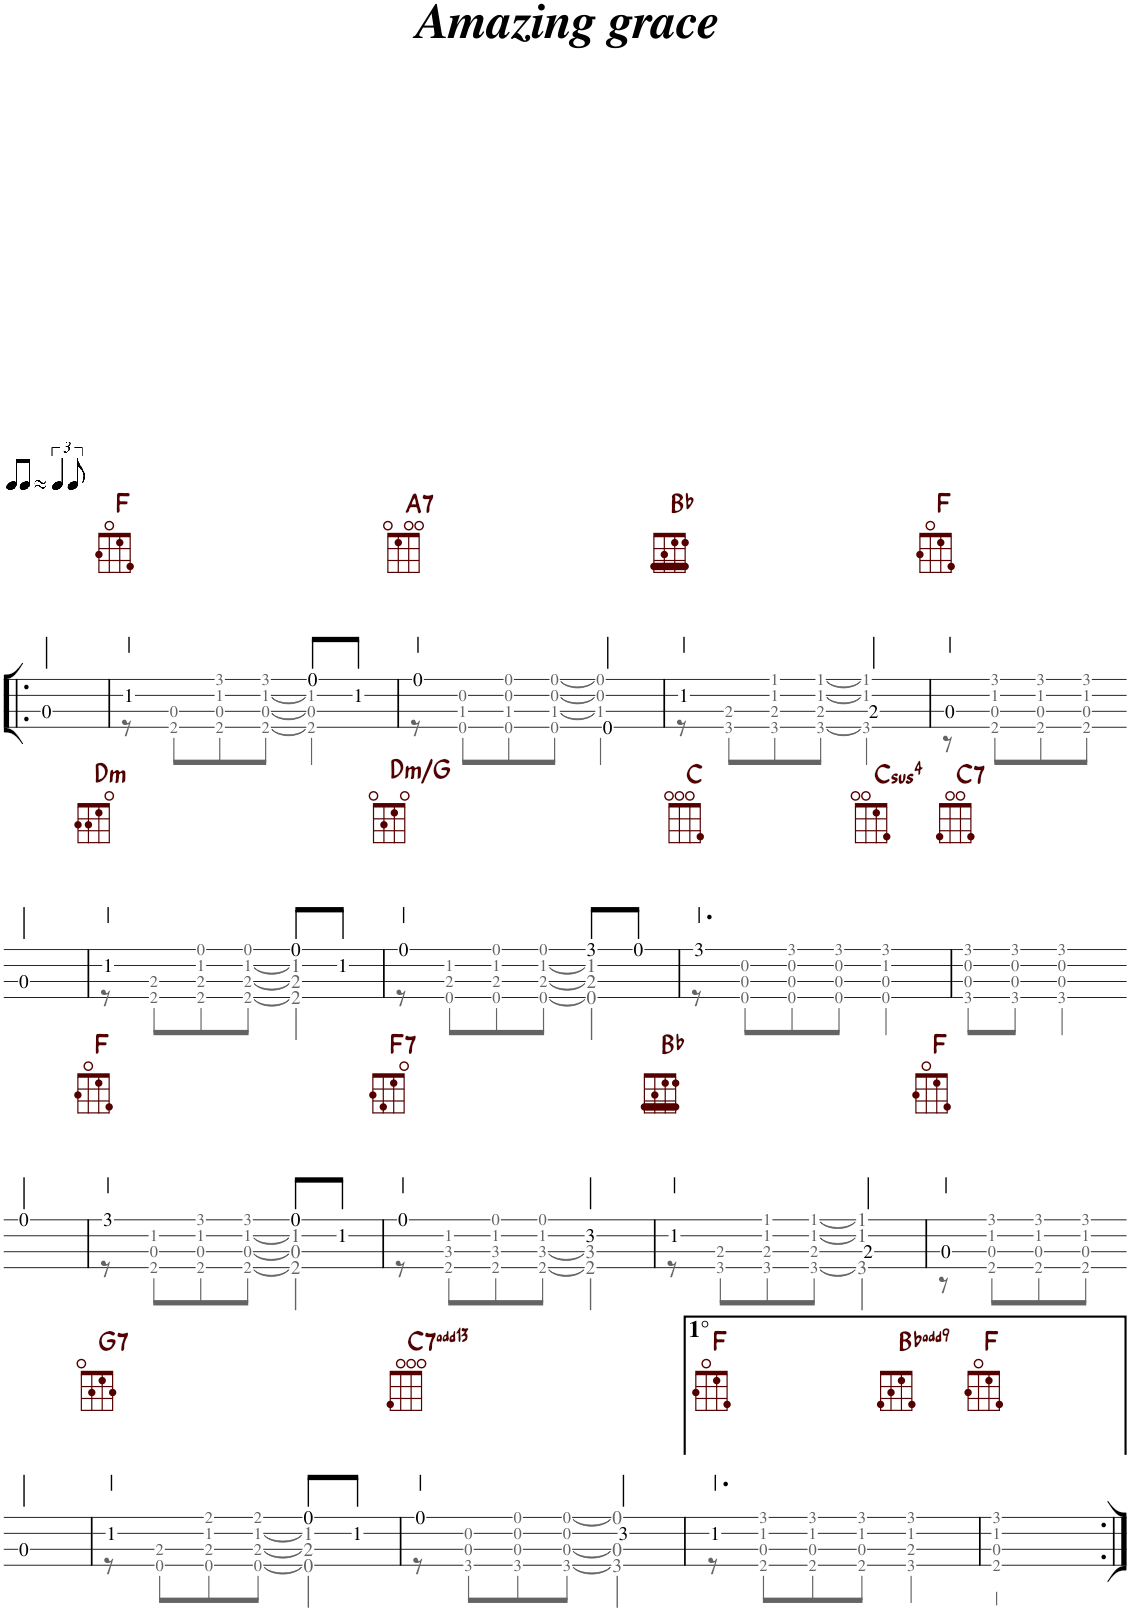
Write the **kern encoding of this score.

**kern	**harte
*part1	*part1
*staff1	*
*I"Ukulélé [Tablature]	*
*stria4	*
*k[]	*
*M3/4	*
=1!|:	=1!|:
4c/	.
=2	=2
*^	*
2f/	8r	F:maj
.	8a!i\ 8c!i\L	.
.	8a!i\ 8c!i\ 8f!i\ 8cc!i\	.
.	[8a!i\ [8c!i\ [8f!i\ 8cc!i\J	.
8a/L	4a!i\] 4c!i\] 4f!i\]	.
8f/J	.	.
=3	=3	=3
!	!	!LO:H:kt=7
2a/	8r	A:7
.	8g!i\ 8c#!i\ 8e!i\L	.
.	8g!i\ 8c#!i\ 8e!i\ 8a!i\	.
.	8g!i\ [8c#!i\ [8e!i\ [8a!i\J	.
4g/	4c#!i\] 4e!i\] 4a!i\]	.
=4	=4	=4
2f/	8r	Bb:maj
.	8b-!i\ 8d!i\L	.
.	8b-!i\ 8d!i\ 8f!i\ 8b-!i\	.
.	[8b-!i\ 8d!i\ [8f!i\ [8b-!i\J	.
4d/	4b-!i\] 4f!i\] 4b-!i\]	.
=5	=5	=5
2c/	8r	F:maj
.	8a!i\ 8c!i\ 8f!i\ 8cc!i\L	.
.	8a!i\ 8c!i\ 8f!i\ 8cc!i\	.
.	8a!i\ 8c!i\ 8f!i\ 8cc!i\J	.
*v	*v	*
!!LO:LB:g=z
=6-	=6-
4c/	.
=7	=7
*^	*
!	!	!LO:H:kt=m
2f/	8r	D:min
.	8a!i\ 8d!i\L	.
.	8a!i\ 8d!i\ 8f!i\ 8a!i\	.
.	[8a!i\ [8d!i\ [8f!i\ 8a!i\J	.
8a/L	4ai\] 4di\] 4fi\]	.
8f/J	.	.
=8	=8	=8
!	!	!LO:H:kt=m
2a/	8r	D:min/4
.	8g!i\ 8d!i\ 8f!i\L	.
.	8g!i\ 8d!i\ 8f!i\ 8a!i\	.
.	[8g!i\ [8d!i\ [8f!i\ 8a!i\J	.
8cc/L	4gi\] 4di\] 4fi\]	.
8a/J	.	.
=9	=9	=9
2.cc/	8r	C:maj
.	8g!i\ 8c!i\ 8e!i\L	.
.	8g!i\ 8c!i\ 8e!i\ 8cc!i\	.
.	8g!i\ 8c!i\ 8e!i\ 8cc!i\J	.
!	!	!LO:H:kt=4
.	4g!i\ 4c!i\ 4f!i\ 4cc!i\	C:sus4
=10	=10	=10
!	!	!LO:H:kt=7
2ryy	8b-!i\ 8c!i\ 8e!i\ 8cc!i\L	C:7
.	8b-!i\ 8c!i\ 8e!i\ 8cc!i\J	.
.	4b-!i\ 4c!i\ 4e!i\ 4cc!i\	.
*v	*v	*
!!LO:LB:g=z
=11-	=11-
4a/	.
=12	=12
*^	*
2cc/	8r	F:maj
.	8a!i\ 8c!i\ 8f!i\L	.
.	8a!i\ 8c!i\ 8f!i\ 8cc!i\	.
.	[8a!i\ [8c!i\ [8f!i\ 8cc!i\J	.
8a/L	4ai\] 4ci\] 4fi\]	.
8f/J	.	.
=13	=13	=13
!	!	!LO:H:kt=7
2a/	8r	F:7
.	8a!i\ 8e-!i\ 8f!i\L	.
.	8a!i\ 8e-!i\ 8f!i\ 8a!i\	.
.	[8a!i\ [8e-!i\ 8f!i\ 8a!i\J	.
4g/	4ai\] 4e-i\]	.
=14	=14	=14
2f/	8r	Bb:maj
.	8b-!i\ 8d!i\L	.
.	8b-!i\ 8d!i\ 8f!i\ 8b-!i\	.
.	[8b-!i\ 8d!i\ [8f!i\ [8b-!i\J	.
4d/	4b-i\] 4fi\] 4b-i\]	.
=15	=15	=15
2c/	8r	F:maj
.	8a!i\ 8c!i\ 8f!i\ 8cc!i\L	.
.	8a!i\ 8c!i\ 8f!i\ 8cc!i\	.
.	8a!i\ 8c!i\ 8f!i\ 8cc!i\J	.
*v	*v	*
!!LO:LB:g=z
=16-	=16-
4c/	.
=17	=17
*^	*
!	!	!LO:H:kt=7
2f/	8r	G:7
.	8g!i\ 8d!i\L	.
.	8g!i\ 8d!i\ 8f!i\ 8b!i\	.
.	[8g!i\ [8d!i\ [8f!i\ 8b!i\J	.
8a/L	4gi\] 4di\] 4fi\]	.
8f/J	.	.
=18	=18	=18
!	!	!LO:H:kt=7
2a/	8r	C:7(13)
.	8b-!i\ 8c!i\ 8e!i\L	.
.	8b-!i\ 8c!i\ 8e!i\ 8a!i\	.
.	[8b-!i\ [8c!i\ 8e!i\ [8a!i\J	.
4g/	4b-i\] 4ci\] 4ai\]	.
=19	=19	=19
2.f/	8r	F:maj
.	8a!i\ 8c!i\ 8f!i\ 8cc!i\L	.
.	8a!i\ 8c!i\ 8f!i\ 8cc!i\	.
.	8a!i\ 8c!i\ 8f!i\ 8cc!i\J	.
.	4b-!i\ 4d!i\ 4f!i\ 4cc!i\	Bb:maj(9)
=20	=20	=20
2ryy	2a!i\ 2c!i\ 2f!i\ 2cc!i\	F:maj
*v	*v	*
=:|!	=:|!
*-	*-
